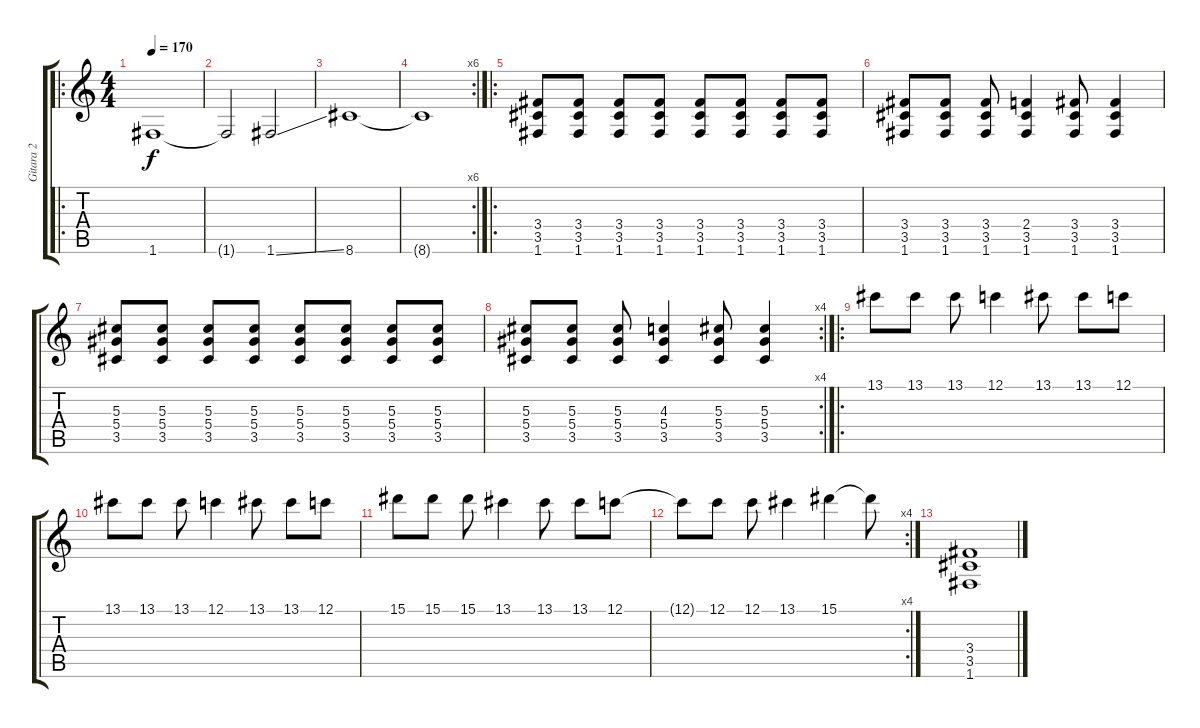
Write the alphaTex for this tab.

\track ("Gitara 2" "Gitara 2") {instrument overdrivenguitar}
\staff {score tabs}
\tuning (C4 C4 Ab3 Eb3 Bb2 F2) {hide}
\ro
\ts (4 4)
\tempo 170
\clef g2
\ks c
1.6.1{dy f} |
1.6{t}.2 1.6{ss}.2 |
8.6.1 |
\rc 6
8.6{t}.1 |
\ro
(3.4 3.5 1.6).8 (3.4 3.5 1.6).8 (3.4 3.5 1.6).8 (3.4 3.5 1.6).8 (3.4 3.5 1.6).8 (3.4 3.5 1.6).8 (3.4 3.5 1.6).8 (3.4 3.5 1.6).8 |
(3.4 3.5 1.6).8 (3.4 3.5 1.6).8 (3.4 3.5 1.6).8 (2.4 3.5 1.6).4 (3.4 3.5 1.6).8 (3.4 3.5 1.6).4 |
(5.3 5.4 3.5).8 (5.3 5.4 3.5).8 (5.3 5.4 3.5).8 (5.3 5.4 3.5).8 (5.3 5.4 3.5).8 (5.3 5.4 3.5).8 (5.3 5.4 3.5).8 (5.3 5.4 3.5).8 |
\rc 4
(5.3 5.4 3.5).8 (5.3 5.4 3.5).8 (5.3 5.4 3.5).8 (4.3 5.4 3.5).4 (5.3 5.4 3.5).8 (5.3 5.4 3.5).4 |
\ro
13.1.8 13.1.8 13.1.8 12.1.4 13.1.8 13.1.8 12.1.8 |
13.1.8 13.1.8 13.1.8 12.1.4 13.1.8 13.1.8 12.1.8 |
15.1.8 15.1.8 15.1.8 13.1.4 13.1.8 13.1.8 12.1.8 |
\rc 4
12.1{t}.8 12.1.8 12.1.8 13.1.4 15.1.4 15.1{t}.8 |
(3.4 3.5 1.6).1
